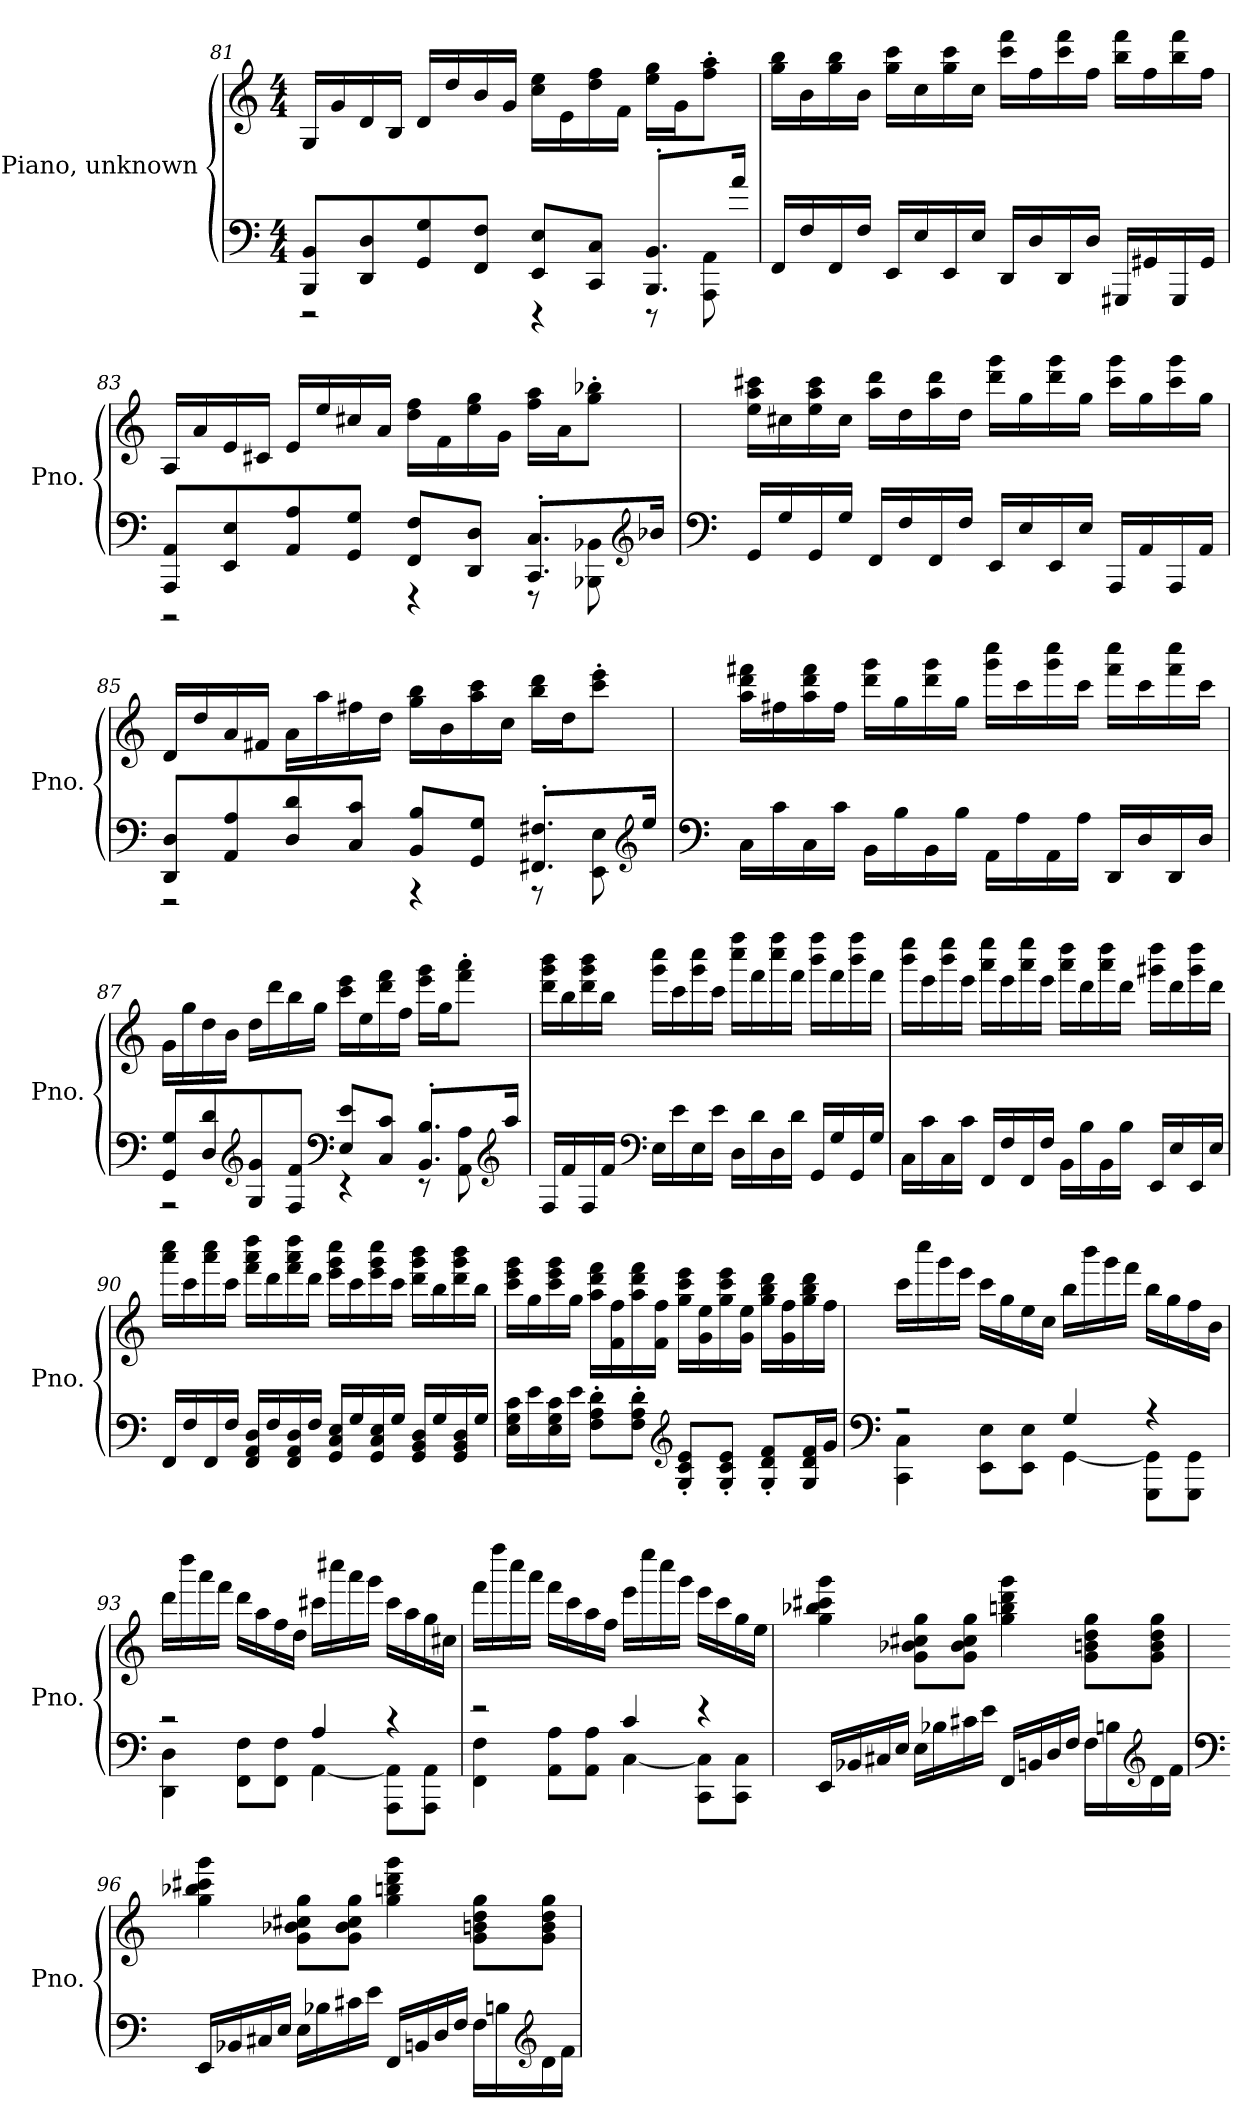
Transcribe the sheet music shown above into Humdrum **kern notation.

**kern	**kern
*part1	*part1
*staff2	*staff1
*I"Piano, unknown	*
*I'Pno.	*
!!LO:LB:g=z
*clefF4	*clefG2
*k[]	*k[]
*M4/4	*M4/4
=81	=81
*^	*
8BBB/ 8BB/L	2r	16G/LL
.	.	16g/
8DD/ 8D/	.	16d/
.	.	16B/JJ
8GG/ 8G/	.	16d/LL
.	.	16dd/
8FF/ 8F/J	.	16b/
.	.	16g/JJ
8EE/ 8E/L	4r	16cc\ 16ee\LL
.	.	16e\
8CC/ 8C/J	.	16dd\ 16ff\
.	.	16f\JJ
8.BBB/' 8.BB/'L	8r	16ee\ 16gg\LL
.	.	16g\J
.	8AAA\ 8AA\	8ff\' 8aa\'J
16a/Jk	.	.
*v	*v	*
=82	=82
16FF/LL	16gg\ 16bb\LL
16F/	16b\
16FF/	16gg\ 16bb\
16F/JJ	16b\JJ
16EE/LL	16gg\ 16ccc\LL
16E/	16cc\
16EE/	16gg\ 16ccc\
16E/JJ	16cc\JJ
16DD/LL	16ccc\ 16fff\LL
16D/	16ff\
16DD/	16ccc\ 16fff\
16D/JJ	16ff\JJ
16GGG#X/LL	16bb\ 16fff\LL
16GG#X/	16ff\
16GGG#/	16bb\ 16fff\
16GG#/JJ	16ff\JJ
!!LO:LB:g=z
=83	=83
*^	*
8AAA/ 8AA/L	2r	16A/LL
.	.	16a/
8EE/ 8E/	.	16e/
.	.	16c#X/JJ
8AA/ 8A/	.	16e/LL
.	.	16ee/
8GG/ 8G/J	.	16cc#X/
.	.	16a/JJ
8FF/ 8F/L	4r	16dd\ 16ff\LL
.	.	16f\
8DD/ 8D/J	.	16ee\ 16gg\
.	.	16g\JJ
8.CC/' 8.C/'L	8r	16ff\ 16aa\LL
.	.	16a\J
.	8BBB-X\ 8BB-X\	8gg\' 8bb-X\'J
*clefG2	*	*
16b-X/Jk	.	.
*v	*v	*
=84	=84
*clefF4	*
16GG/LL	16ee\ 16aa\ 16ccc#X\LL
16G/	16cc#X\
16GG/	16ee\ 16aa\ 16ccc#\
16G/JJ	16cc#\JJ
16FF/LL	16aa\ 16ddd\LL
16F/	16dd\
16FF/	16aa\ 16ddd\
16F/JJ	16dd\JJ
16EE/LL	16ddd\ 16ggg\LL
16E/	16gg\
16EE/	16ddd\ 16ggg\
16E/JJ	16gg\JJ
16AAA/LL	16ccc#\ 16ggg\LL
16AA/	16gg\
16AAA/	16ccc#\ 16ggg\
16AA/JJ	16gg\JJ
!!LO:LB:g=z
=85	=85
*^	*
8DD/ 8D/L	2r	16d/LL
.	.	16dd/
8AA/ 8A/	.	16a/
.	.	16f#X/JJ
8D/ 8d/	.	16a\LL
.	.	16aa\
8C/ 8c/J	.	16ff#X\
.	.	16dd\JJ
8BB/ 8B/L	4r	16gg\ 16bb\LL
.	.	16b\
8GG/ 8G/J	.	16aa\ 16ccc\
.	.	16cc\JJ
8.FF#X/' 8.F#X/'L	8r	16bb\ 16ddd\LL
.	.	16dd\J
.	8EE\ 8E\	8ccc\' 8eee\'J
*clefG2	*	*
16ee/Jk	.	.
*v	*v	*
=86	=86
*clefF4	*
16C\LL	16aa\ 16ddd\ 16fff#X\LL
16c\	16ff#X\
16C\	16aa\ 16ddd\ 16fff#\
16c\JJ	16ff#\JJ
16BB\LL	16ddd\ 16ggg\LL
16B\	16gg\
16BB\	16ddd\ 16ggg\
16B\JJ	16gg\JJ
16AA\LL	16ggg\ 16cccc\LL
16A\	16ccc\
16AA\	16ggg\ 16cccc\
16A\JJ	16ccc\JJ
16DD/LL	16fff#\ 16cccc\LL
16D/	16ccc\
16DD/	16fff#\ 16cccc\
16D/JJ	16ccc\JJ
!!LO:PB:g=z
=87	=87
*^	*
8GG/ 8G/L	2r	16g\LL
.	.	16gg\
8D/ 8d/	.	16dd\
.	.	16b\JJ
*clefG2	*	*
8G/ 8g/	.	16dd\LL
.	.	16ddd\
8F/ 8f/J	.	16bb\
.	.	16gg\JJ
*clefF4	*	*
8E/ 8e/L	4r	16ccc\ 16eee\LL
.	.	16ee\
8C/ 8c/J	.	16ddd\ 16fff\
.	.	16ff\JJ
8.BB/' 8.B/'L	8r	16eee\ 16ggg\LL
.	.	16gg\J
.	8AA\ 8A\	8fff\' 8aaa\'J
*clefG2	*	*
16aa/Jk	.	.
*v	*v	*
=88	=88
16F/LL	16ddd\ 16ggg\ 16bbb\LL
16f/	16bb\
16F/	16ddd\ 16ggg\ 16bbb\
16f/JJ	16bb\JJ
*clefF4	*
16E\LL	16ggg\ 16cccc\LL
16e\	16ccc\
16E\	16ggg\ 16cccc\
16e\JJ	16ccc\JJ
16D\LL	16cccc\ 16ffff\LL
16d\	16fff\
16D\	16cccc\ 16ffff\
16d\JJ	16fff\JJ
16GG/LL	16bbb\ 16ffff\LL
16G/	16fff\
16GG/	16bbb\ 16ffff\
16G/JJ	16fff\JJ
!!LO:LB:g=z
=89	=89
16C\LL	16bbb\ 16eeee\LL
16c\	16eee\
16C\	16bbb\ 16eeee\
16c\JJ	16eee\JJ
16FF/LL	16aaa\ 16eeee\LL
16F/	16eee\
16FF/	16aaa\ 16eeee\
16F/JJ	16eee\JJ
16BB\LL	16aaa\ 16dddd\LL
16B\	16ddd\
16BB\	16aaa\ 16dddd\
16B\JJ	16ddd\JJ
16EE/LL	16ggg#X\ 16dddd\LL
16E/	16ddd\
16EE/	16ggg#\ 16dddd\
16E/JJ	16ddd\JJ
=90	=90
16FF/LL	16aaa\ 16cccc\LL
16F/	16ccc\
16FF/	16aaa\ 16cccc\
16F/JJ	16ccc\JJ
16FF/ 16AA/ 16D/LL	16fff\ 16aaa\ 16dddd\LL
16F/	16ddd\
16FF/ 16AA/ 16D/	16fff\ 16aaa\ 16dddd\
16F/JJ	16ddd\JJ
16GG/ 16C/ 16E/LL	16eee\ 16ggg\ 16cccc\LL
16G/	16ccc\
16GG/ 16C/ 16E/	16eee\ 16ggg\ 16cccc\
16G/JJ	16ccc\JJ
16GG/ 16BB/ 16D/LL	16ddd\ 16ggg\ 16bbb\LL
16G/	16bb\
16GG/ 16BB/ 16D/	16ddd\ 16ggg\ 16bbb\
16G/JJ	16bb\JJ
!!LO:LB:g=z
=91	=91
16E\ 16G\ 16c\LL	16ccc\ 16eee\ 16ggg\LL
16e\	16gg\
16E\ 16G\ 16c\	16ccc\ 16eee\ 16ggg\
16e\JJ	16gg\JJ
8F\' 8A\' 8d\'L	16aa\ 16ddd\ 16fff\LL
.	16f\ 16ff\
8F\' 8A\' 8d\'J	16aa\ 16ddd\ 16fff\
.	16f\ 16ff\JJ
*clefG2	*
8G/' 8c/' 8e/'L	16gg\ 16ccc\ 16eee\LL
.	16g\ 16ee\
8G/' 8c/' 8e/'J	16gg\ 16ccc\ 16eee\
.	16g\ 16ee\JJ
8G/' 8d/' 8f/'L	16gg\ 16bb\ 16ddd\LL
.	16g\ 16ff\
16G/ 16d/ 16f/L	16gg\ 16bb\ 16ddd\
16g/JJ	16ff\JJ
=92	=92
*clefF4	*
*^	*
2r	4CC\ 4C\	16ccc\LL
.	.	16cccc\
.	.	16ggg\
.	.	16eee\JJ
.	8EE\ 8E\L	16ccc\LL
.	.	16gg\
.	8EE\ 8E\J	16ee\
.	.	16cc\JJ
4G/	[4GG\	16bb\LL
.	.	16bbb\
.	.	16ggg\
.	.	16fff\JJ
4r	8GGG\ 8GG\]L	16bb\LL
.	.	16gg\
.	8GGG\ 8GG\J	16ff\
.	.	16b\JJ
!!LO:LB:g=z
=93	=93	=93
2r	4DD\ 4D\	16ddd\LL
.	.	16dddd\
.	.	16aaa\
.	.	16fff\JJ
.	8FF\ 8F\L	16ddd\LL
.	.	16aa\
.	8FF\ 8F\J	16ff\
.	.	16dd\JJ
4A/	[4AA\	16ccc#X\LL
.	.	16cccc#X\
.	.	16aaa\
.	.	16ggg\JJ
4r	8AAA\ 8AA\]L	16ccc#\LL
.	.	16aa\
.	8AAA\ 8AA\J	16gg\
.	.	16cc#X\JJ
=94	=94	=94
2r	4FF\ 4F\	16fff\LL
.	.	16ffff\
.	.	16cccc\
.	.	16aaa\JJ
.	8AA\ 8A\L	16fff\LL
.	.	16ccc\
.	8AA\ 8A\J	16aa\
.	.	16ff\JJ
4c/	[4C\	16eee\LL
.	.	16eeee\
.	.	16cccc\
.	.	16ggg\JJ
4r	8CC\ 8C\]L	16eee\LL
.	.	16ccc\
.	8CC\ 8C\J	16gg\
.	.	16ee\JJ
*v	*v	*
!!LO:LB:g=z
=95	=95
16EE/LL	4gg\ 4bb-X\ 4ccc#X\ 4ggg\
16BB-X/	.
16C#X/	.
16E/JJ	.
16E\LL	8g\ 8b-X\ 8cc#X\ 8gg\L
16B-X\	.
16c#X\	8g\ 8b-\ 8cc#\ 8gg\J
16e\JJ	.
16FF/LL	4gg\ 4bbn\ 4ddd\ 4ggg\
16BBn/	.
16D/	.
16F/JJ	.
16F\LL	8g\ 8bn\ 8dd\ 8gg\L
16Bn\	.
*clefG2	*
16d\	8g\ 8b\ 8dd\ 8gg\J
16f\JJ	.
!!LO:LB:g=z
=96	=96
*clefF4	*
16EE/LL	4gg\ 4bb-X\ 4ccc#X\ 4ggg\
16BB-X/	.
16C#X/	.
16E/JJ	.
16E\LL	8g\ 8b-X\ 8cc#X\ 8gg\L
16B-X\	.
16c#X\	8g\ 8b-\ 8cc#\ 8gg\J
16e\JJ	.
16FF/LL	4gg\ 4bbn\ 4ddd\ 4ggg\
16BBn/	.
16D/	.
16F/JJ	.
16F\LL	8g\ 8bn\ 8dd\ 8gg\L
16Bn\	.
*clefG2	*
16d\	8g\ 8b\ 8dd\ 8gg\J
16f\JJ	.
=	=
*-	*-
